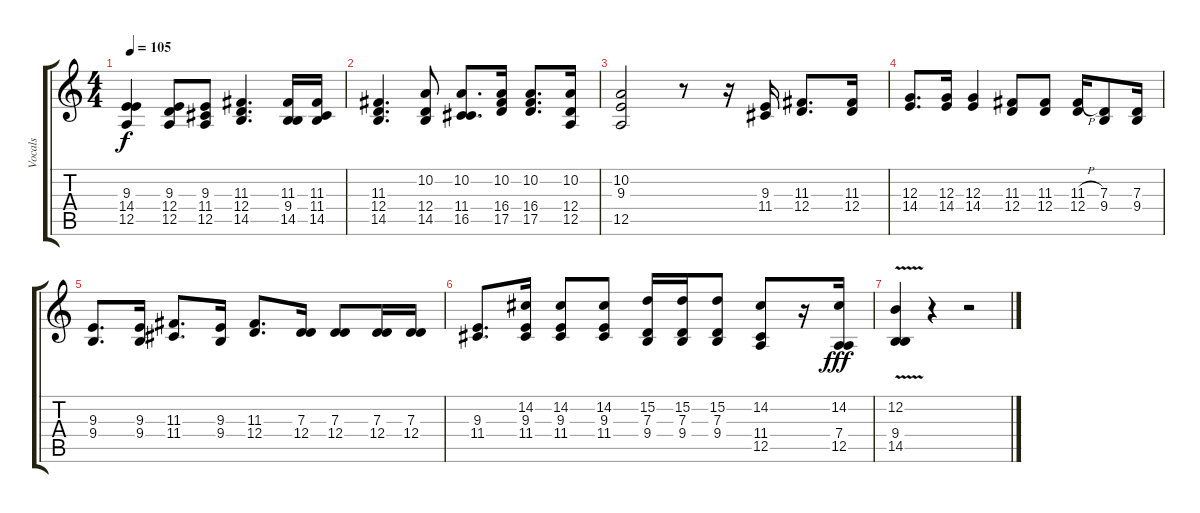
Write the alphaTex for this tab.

\track ("Vocals" "Vocals") {instrument tenorsax}
\staff {score tabs}
\tuning (E4 B3 G3 D3 A2 E2) {hide}
\ts (4 4)
\tempo 105
\clef g2
\ks c
(9.3 14.4 12.5).4{dy f} (9.3 12.4 12.5).8 (9.3 11.4 12.5).8 (11.3 12.4 14.5).4{d} (11.3 9.4 14.5).16 (11.3 11.4 14.5).16 |
(11.3 12.4 14.5).4{d} (10.2 12.4 14.5).8 (10.2 11.4 16.5).8{d} (10.2 16.4 17.5).16 (10.2 16.4 17.5).8{d} (10.2 12.4 12.5).16 |
(10.2 9.3 12.5).2 r.8 r.16 (9.3 11.4).16 (11.3 12.4).8{d} (11.3 12.4).16 |
(12.3 14.4).8{d} (12.3 14.4).16 (12.3 14.4).4 (11.3 12.4).8 (11.3 12.4).8 (11.3{h} 12.4).16 (7.3 9.4).8 (7.3 9.4).16 |
(9.3 9.4).8{d} (9.3 9.4).16 (11.3 11.4).8{d} (9.3 9.4).16 (11.3 12.4).8{d} (7.3 12.4).16 (7.3 12.4).8 (7.3 12.4).16 (7.3 12.4).16 |
(9.3 11.4).8{d} (14.2 9.3 11.4).16 (14.2 9.3 11.4).8 (14.2 9.3 11.4).8 (15.2 7.3 9.4).16 (15.2 7.3 9.4).16 (15.2 7.3 9.4).8 (14.2 11.4 12.5).8 r.16 (14.2 7.4 12.5).16{dy fff} |
(12.2{v} 9.4 14.5).4 r.4 r.2
